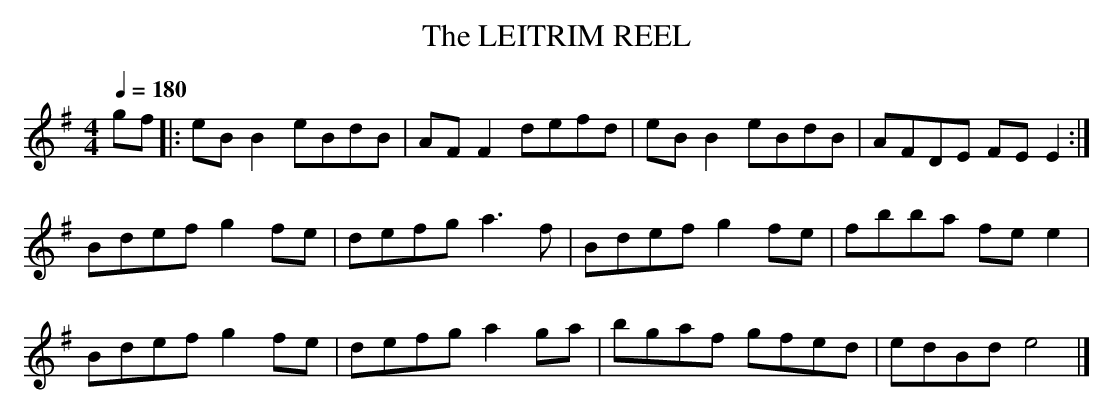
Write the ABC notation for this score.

X:1
T:LEITRIM REEL, The
Q:1/4=180
L:1/8
M:4/4
K:Em
gf|:eBB2 eBdB|AFF2 defd|eBB2 eBdB|AFDE FEE2:|
Bdef g2 fe|defg a3f|Bdef g2 fe|fbba fe e2|
Bdef g2 fe|defg a2 ga|bgaf gfed|edBd e4|]
